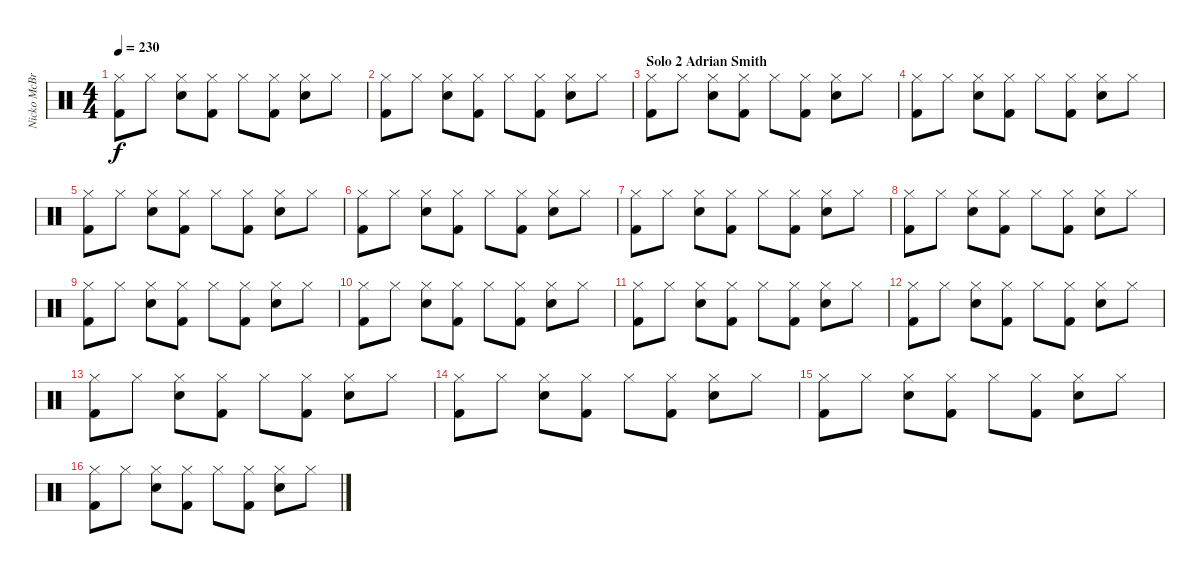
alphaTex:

\track ("Nicko McBrain" "Nicko McBr") {instrument percussion}
\staff {score}
\articulation defaults
\ts (4 4)
\tempo 230
\clef neutral
\ks c
("Kick (hit) 2" "Hi-Hat (closed)").8{dy f} "Hi-Hat (closed)".8 ("Snare (hit) 2" "Hi-Hat (closed)").8 ("Kick (hit) 2" "Hi-Hat (closed)").8 "Hi-Hat (closed)".8 ("Kick (hit) 2" "Hi-Hat (closed)").8 ("Snare (hit) 2" "Hi-Hat (closed)").8 "Hi-Hat (closed)".8 |
("Kick (hit) 2" "Hi-Hat (closed)").8 "Hi-Hat (closed)".8 ("Snare (hit) 2" "Hi-Hat (closed)").8 ("Kick (hit) 2" "Hi-Hat (closed)").8 "Hi-Hat (closed)".8 ("Kick (hit) 2" "Hi-Hat (closed)").8 ("Snare (hit) 2" "Hi-Hat (closed)").8 "Hi-Hat (closed)".8 |
\section ("" "Solo 2 Adrian Smith")
("Kick (hit) 2" "Hi-Hat (closed)").8 "Hi-Hat (closed)".8 ("Snare (hit) 2" "Hi-Hat (closed)").8 ("Kick (hit) 2" "Hi-Hat (closed)").8 "Hi-Hat (closed)".8 ("Kick (hit) 2" "Hi-Hat (closed)").8 ("Snare (hit) 2" "Hi-Hat (closed)").8 "Hi-Hat (closed)".8 |
("Kick (hit) 2" "Hi-Hat (closed)").8 "Hi-Hat (closed)".8 ("Snare (hit) 2" "Hi-Hat (closed)").8 ("Kick (hit) 2" "Hi-Hat (closed)").8 "Hi-Hat (closed)".8 ("Kick (hit) 2" "Hi-Hat (closed)").8 ("Snare (hit) 2" "Hi-Hat (closed)").8 "Hi-Hat (closed)".8 |
("Kick (hit) 2" "Hi-Hat (closed)").8 "Hi-Hat (closed)".8 ("Snare (hit) 2" "Hi-Hat (closed)").8 ("Kick (hit) 2" "Hi-Hat (closed)").8 "Hi-Hat (closed)".8 ("Kick (hit) 2" "Hi-Hat (closed)").8 ("Snare (hit) 2" "Hi-Hat (closed)").8 "Hi-Hat (closed)".8 |
("Kick (hit) 2" "Hi-Hat (closed)").8 "Hi-Hat (closed)".8 ("Snare (hit) 2" "Hi-Hat (closed)").8 ("Kick (hit) 2" "Hi-Hat (closed)").8 "Hi-Hat (closed)".8 ("Kick (hit) 2" "Hi-Hat (closed)").8 ("Snare (hit) 2" "Hi-Hat (closed)").8 "Hi-Hat (closed)".8 |
("Kick (hit) 2" "Hi-Hat (closed)").8 "Hi-Hat (closed)".8 ("Snare (hit) 2" "Hi-Hat (closed)").8 ("Kick (hit) 2" "Hi-Hat (closed)").8 "Hi-Hat (closed)".8 ("Kick (hit) 2" "Hi-Hat (closed)").8 ("Snare (hit) 2" "Hi-Hat (closed)").8 "Hi-Hat (closed)".8 |
("Kick (hit) 2" "Hi-Hat (closed)").8 "Hi-Hat (closed)".8 ("Snare (hit) 2" "Hi-Hat (closed)").8 ("Kick (hit) 2" "Hi-Hat (closed)").8 "Hi-Hat (closed)".8 ("Kick (hit) 2" "Hi-Hat (closed)").8 ("Snare (hit) 2" "Hi-Hat (closed)").8 "Hi-Hat (closed)".8 |
("Kick (hit) 2" "Hi-Hat (closed)").8 "Hi-Hat (closed)".8 ("Snare (hit) 2" "Hi-Hat (closed)").8 ("Kick (hit) 2" "Hi-Hat (closed)").8 "Hi-Hat (closed)".8 ("Kick (hit) 2" "Hi-Hat (closed)").8 ("Snare (hit) 2" "Hi-Hat (closed)").8 "Hi-Hat (closed)".8 |
("Kick (hit) 2" "Hi-Hat (closed)").8 "Hi-Hat (closed)".8 ("Snare (hit) 2" "Hi-Hat (closed)").8 ("Kick (hit) 2" "Hi-Hat (closed)").8 "Hi-Hat (closed)".8 ("Kick (hit) 2" "Hi-Hat (closed)").8 ("Snare (hit) 2" "Hi-Hat (closed)").8 "Hi-Hat (closed)".8 |
("Kick (hit) 2" "Hi-Hat (closed)").8 "Hi-Hat (closed)".8 ("Snare (hit) 2" "Hi-Hat (closed)").8 ("Kick (hit) 2" "Hi-Hat (closed)").8 "Hi-Hat (closed)".8 ("Kick (hit) 2" "Hi-Hat (closed)").8 ("Snare (hit) 2" "Hi-Hat (closed)").8 "Hi-Hat (closed)".8 |
("Kick (hit) 2" "Hi-Hat (closed)").8 "Hi-Hat (closed)".8 ("Snare (hit) 2" "Hi-Hat (closed)").8 ("Kick (hit) 2" "Hi-Hat (closed)").8 "Hi-Hat (closed)".8 ("Kick (hit) 2" "Hi-Hat (closed)").8 ("Snare (hit) 2" "Hi-Hat (closed)").8 "Hi-Hat (closed)".8 |
("Kick (hit) 2" "Hi-Hat (closed)").8 "Hi-Hat (closed)".8 ("Snare (hit) 2" "Hi-Hat (closed)").8 ("Kick (hit) 2" "Hi-Hat (closed)").8 "Hi-Hat (closed)".8 ("Kick (hit) 2" "Hi-Hat (closed)").8 ("Snare (hit) 2" "Hi-Hat (closed)").8 "Hi-Hat (closed)".8 |
("Kick (hit) 2" "Hi-Hat (closed)").8 "Hi-Hat (closed)".8 ("Snare (hit) 2" "Hi-Hat (closed)").8 ("Kick (hit) 2" "Hi-Hat (closed)").8 "Hi-Hat (closed)".8 ("Kick (hit) 2" "Hi-Hat (closed)").8 ("Snare (hit) 2" "Hi-Hat (closed)").8 "Hi-Hat (closed)".8 |
("Kick (hit) 2" "Hi-Hat (closed)").8 "Hi-Hat (closed)".8 ("Snare (hit) 2" "Hi-Hat (closed)").8 ("Kick (hit) 2" "Hi-Hat (closed)").8 "Hi-Hat (closed)".8 ("Kick (hit) 2" "Hi-Hat (closed)").8 ("Snare (hit) 2" "Hi-Hat (closed)").8 "Hi-Hat (closed)".8 |
("Kick (hit) 2" "Hi-Hat (closed)").8 "Hi-Hat (closed)".8 ("Snare (hit) 2" "Hi-Hat (closed)").8 ("Kick (hit) 2" "Hi-Hat (closed)").8 "Hi-Hat (closed)".8 ("Kick (hit) 2" "Hi-Hat (closed)").8 ("Snare (hit) 2" "Hi-Hat (closed)").8 "Hi-Hat (closed)".8
